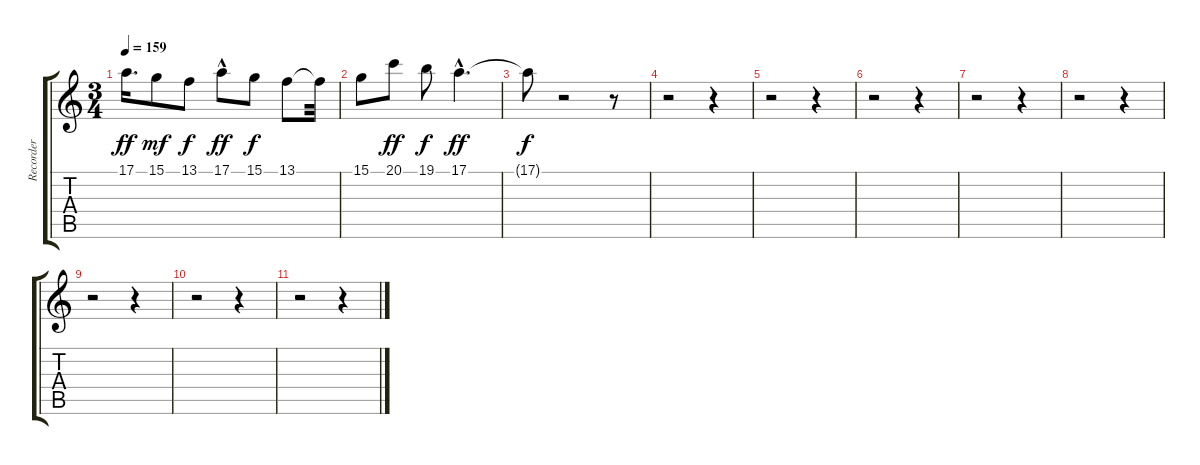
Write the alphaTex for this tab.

\track ("Recorder" "Recorder") {instrument recorder}
\staff {score tabs}
\tuning (E4 B3 G3 D3 A2 E2) {hide}
\ts (3 4)
\tempo 159
\clef g2
\ks c
17.1.16{d dy ff} 15.1.8{dy mf} 13.1.8{dy f} 17.1{hac}.8{dy ff} 15.1.8{dy f} 13.1.8 13.1{t}.32 |
15.1.8 20.1.8{dy ff} 19.1.8{dy f} 17.1{hac}.4{d dy ff} |
17.1{t}.8{dy f} r.2 r.8 |
r.2 r.4 |
r.2 r.4 |
r.2 r.4 |
r.2 r.4 |
r.2 r.4 |
r.2 r.4 |
r.2 r.4 |
r.2 r.4
